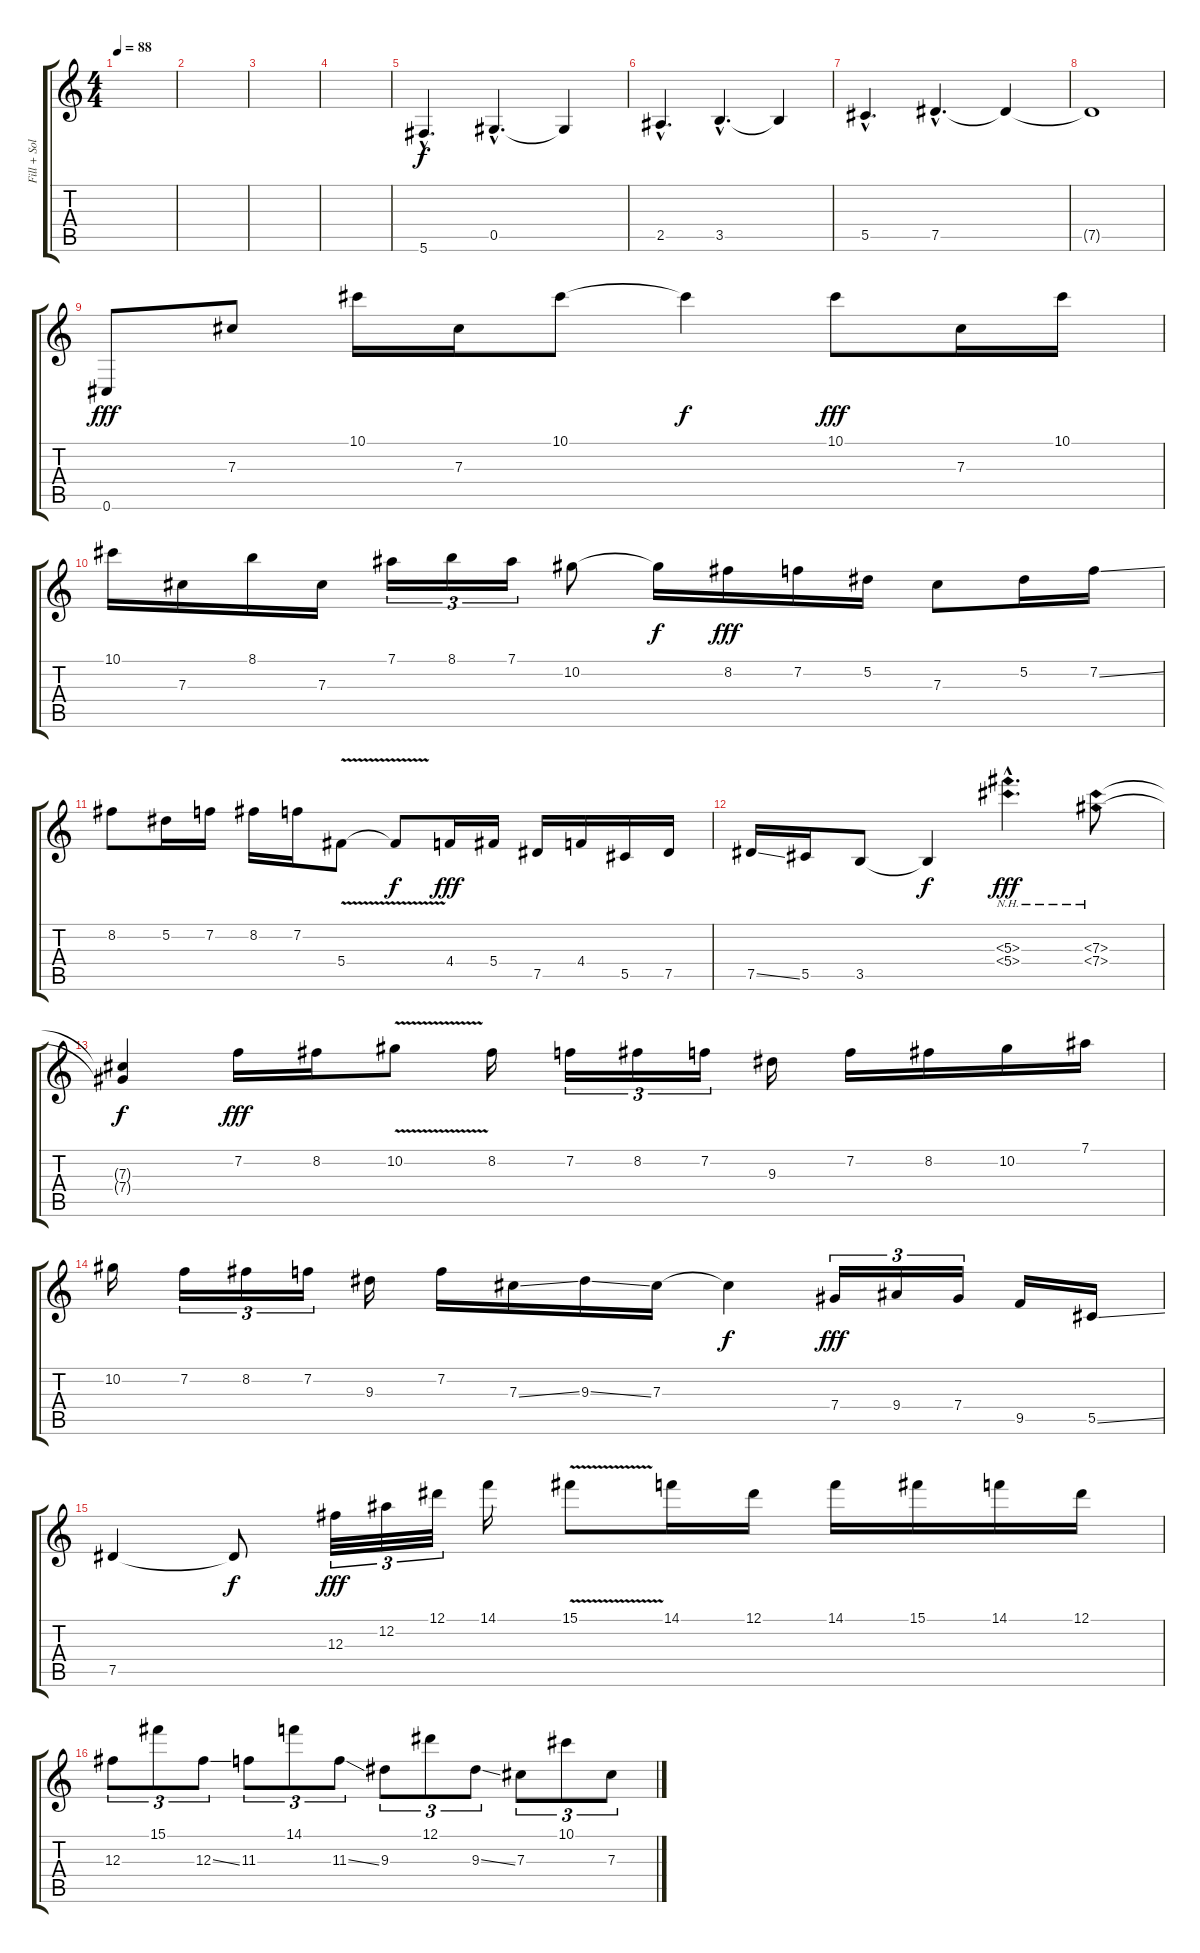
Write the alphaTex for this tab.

\track ("Fill + Solo" "Fill + Sol") {instrument acousticguitarsteel}
\staff {score tabs}
\tuning (Eb4 Bb3 Gb3 Db3 Ab2 Db2) {hide}
\ts (4 4)
\tempo 88
\clef g2
\ks c
|
|
|
|
5.6{hac}.4{d} 0.5{hac}.4{d} 0.5{t}.4 |
2.5{hac}.4{d} 3.5{hac}.4{d} 3.5{t}.4 |
5.5{hac}.4{d} 7.5{hac}.4{d} 7.5{t}.4 |
7.5{t}.1 |
0.6.8{dy fff} 7.3.8 10.1.16 7.3.16 10.1.8 10.1{t}.4{dy f} 10.1.8{dy fff} 7.3.16 10.1.16 |
10.1.16 7.3.16 8.1.16 7.3.16 7.1.16{tu (3 2)} 8.1.16{tu (3 2)} 7.1.16{tu (3 2)} 10.2.8 10.2{t}.16{dy f} 8.2.16{dy fff} 7.2.16 5.2.16 7.3.8 5.2.16 7.2{ss}.16 |
8.2.8 5.2.16 7.2.16 8.2.16 7.2.16 5.4{v}.8 5.4{t}.8{dy f} 4.4.16{dy fff} 5.4.16 7.5.16 4.4.16 5.5.16 7.5.16 |
7.5{ss}.16 5.5.16 3.5.8 3.5{t}.4{dy f} (5.3{nh hac} 5.4{nh hac}).4{d dy fff} (7.3{nh} 7.4{nh}).8 |
(7.3{t} 7.4{t}).4{dy f} 7.2.16{dy fff} 8.2.16 10.2{v}.8 8.2.16 7.2.16{tu (3 2)} 8.2.16{tu (3 2)} 7.2.16{tu (3 2)} 9.3.16 7.2.16 8.2.16 10.2.16 7.1.16 |
10.2.16 7.2.16{tu (3 2)} 8.2.16{tu (3 2)} 7.2.16{tu (3 2)} 9.3.16 7.2.16 7.3{ss}.16 9.3{ss}.16 7.3.16 7.3{t}.4{dy f} 7.4.16{tu (3 2) dy fff} 9.4.16{tu (3 2)} 7.4.16{tu (3 2)} 9.5.16 5.5{ss}.16 |
7.5.4 7.5{t}.8{dy f} 12.3.32{tu (3 2) dy fff} 12.2.32{tu (3 2)} 12.1.32{tu (3 2)} 14.1.16 15.1{v}.8 14.1.16 12.1.16 14.1.16 15.1.16 14.1.16 12.1.16 |
12.3.8{tu (3 2)} 15.1.8{tu (3 2)} 12.3{ss}.8{tu (3 2)} 11.3.8{tu (3 2)} 14.1.8{tu (3 2)} 11.3{ss}.8{tu (3 2)} 9.3.8{tu (3 2)} 12.1.8{tu (3 2)} 9.3{ss}.8{tu (3 2)} 7.3.8{tu (3 2)} 10.1.8{tu (3 2)} 7.3.8{tu (3 2)}
